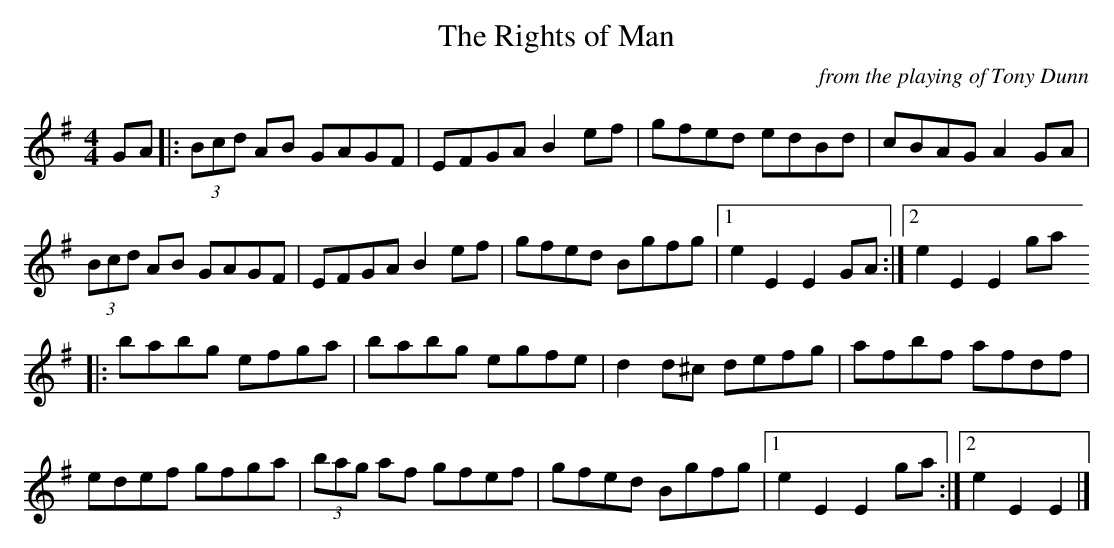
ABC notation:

X:1
T:The Rights of Man
C:from the playing of Tony Dunn
M:4/4
L:1/8
K:G
GA|: (3Bcd AB GAGF|EFGA B2ef|gfed edBd|cBAG A2GA|
(3Bcd AB GAGF|EFGA B2ef|gfed Bgfg|[1e2E2E2GA:|[2e2E2E2ga
|:babg efga|babg egfe|d2d^c defg|afbf afdf|
edef gfga| (3bag af gfef|gfed Bgfg|[1e2E2E2ga:|[2e2E2E2|]
